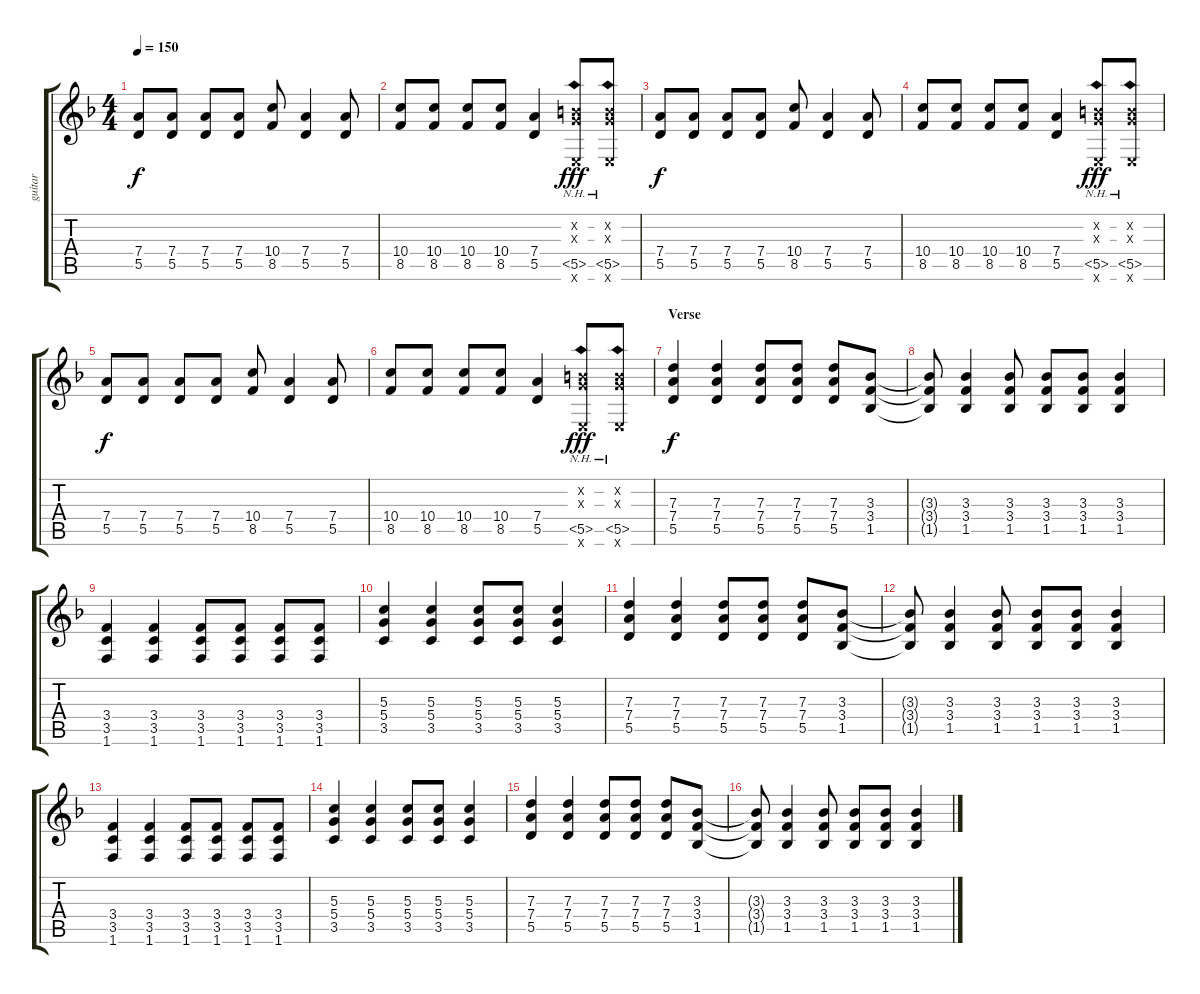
\track ("guitar " "guitar ") {instrument overdrivenguitar}
\staff {score tabs}
\tuning (E4 B3 G3 D3 A2 E2) {hide}
\ts (4 4)
\tempo 150
\clef g2
\ks dminor
(7.4 5.5).8{dy f} (7.4 5.5).8 (7.4 5.5).8 (7.4 5.5).8 (10.4 8.5).8 (7.4 5.5).4 (7.4 5.5).8 |
(10.4 8.5).8 (10.4 8.5).8 (10.4 8.5).8 (10.4 8.5).8 (7.4 5.5).4 (0.2{x} 0.3{x} 5.5{nh} 0.6{x}).8{dy fff} (0.2{x} 0.3{x} 5.5{nh} 0.6{x}).8 |
(7.4 5.5).8{dy f} (7.4 5.5).8 (7.4 5.5).8 (7.4 5.5).8 (10.4 8.5).8 (7.4 5.5).4 (7.4 5.5).8 |
(10.4 8.5).8 (10.4 8.5).8 (10.4 8.5).8 (10.4 8.5).8 (7.4 5.5).4 (0.2{x} 0.3{x} 5.5{nh} 0.6{x}).8{dy fff} (0.2{x} 0.3{x} 5.5{nh} 0.6{x}).8 |
(7.4 5.5).8{dy f} (7.4 5.5).8 (7.4 5.5).8 (7.4 5.5).8 (10.4 8.5).8 (7.4 5.5).4 (7.4 5.5).8 |
(10.4 8.5).8 (10.4 8.5).8 (10.4 8.5).8 (10.4 8.5).8 (7.4 5.5).4 (0.2{x} 0.3{x} 5.5{nh} 0.6{x}).8{dy fff} (0.2{x} 0.3{x} 5.5{nh} 0.6{x}).8 |
\section ("" "Verse")
(7.3 7.4 5.5).4{dy f} (7.3 7.4 5.5).4 (7.3 7.4 5.5).8 (7.3 7.4 5.5).8 (7.3 7.4 5.5).8 (3.3 3.4 1.5).8 |
(3.3{t} 3.4{t} 1.5{t}).8 (3.3 3.4 1.5).4 (3.3 3.4 1.5).8 (3.3 3.4 1.5).8 (3.3 3.4 1.5).8 (3.3 3.4 1.5).4 |
(3.4 3.5 1.6).4 (3.4 3.5 1.6).4 (3.4 3.5 1.6).8 (3.4 3.5 1.6).8 (3.4 3.5 1.6).8 (3.4 3.5 1.6).8 |
(5.3 5.4 3.5).4 (5.3 5.4 3.5).4 (5.3 5.4 3.5).8 (5.3 5.4 3.5).8 (5.3 5.4 3.5).4 |
(7.3 7.4 5.5).4 (7.3 7.4 5.5).4 (7.3 7.4 5.5).8 (7.3 7.4 5.5).8 (7.3 7.4 5.5).8 (3.3 3.4 1.5).8 |
(3.3{t} 3.4{t} 1.5{t}).8 (3.3 3.4 1.5).4 (3.3 3.4 1.5).8 (3.3 3.4 1.5).8 (3.3 3.4 1.5).8 (3.3 3.4 1.5).4 |
(3.4 3.5 1.6).4 (3.4 3.5 1.6).4 (3.4 3.5 1.6).8 (3.4 3.5 1.6).8 (3.4 3.5 1.6).8 (3.4 3.5 1.6).8 |
(5.3 5.4 3.5).4 (5.3 5.4 3.5).4 (5.3 5.4 3.5).8 (5.3 5.4 3.5).8 (5.3 5.4 3.5).4 |
(7.3 7.4 5.5).4 (7.3 7.4 5.5).4 (7.3 7.4 5.5).8 (7.3 7.4 5.5).8 (7.3 7.4 5.5).8 (3.3 3.4 1.5).8 |
(3.3{t} 3.4{t} 1.5{t}).8 (3.3 3.4 1.5).4 (3.3 3.4 1.5).8 (3.3 3.4 1.5).8 (3.3 3.4 1.5).8 (3.3 3.4 1.5).4
